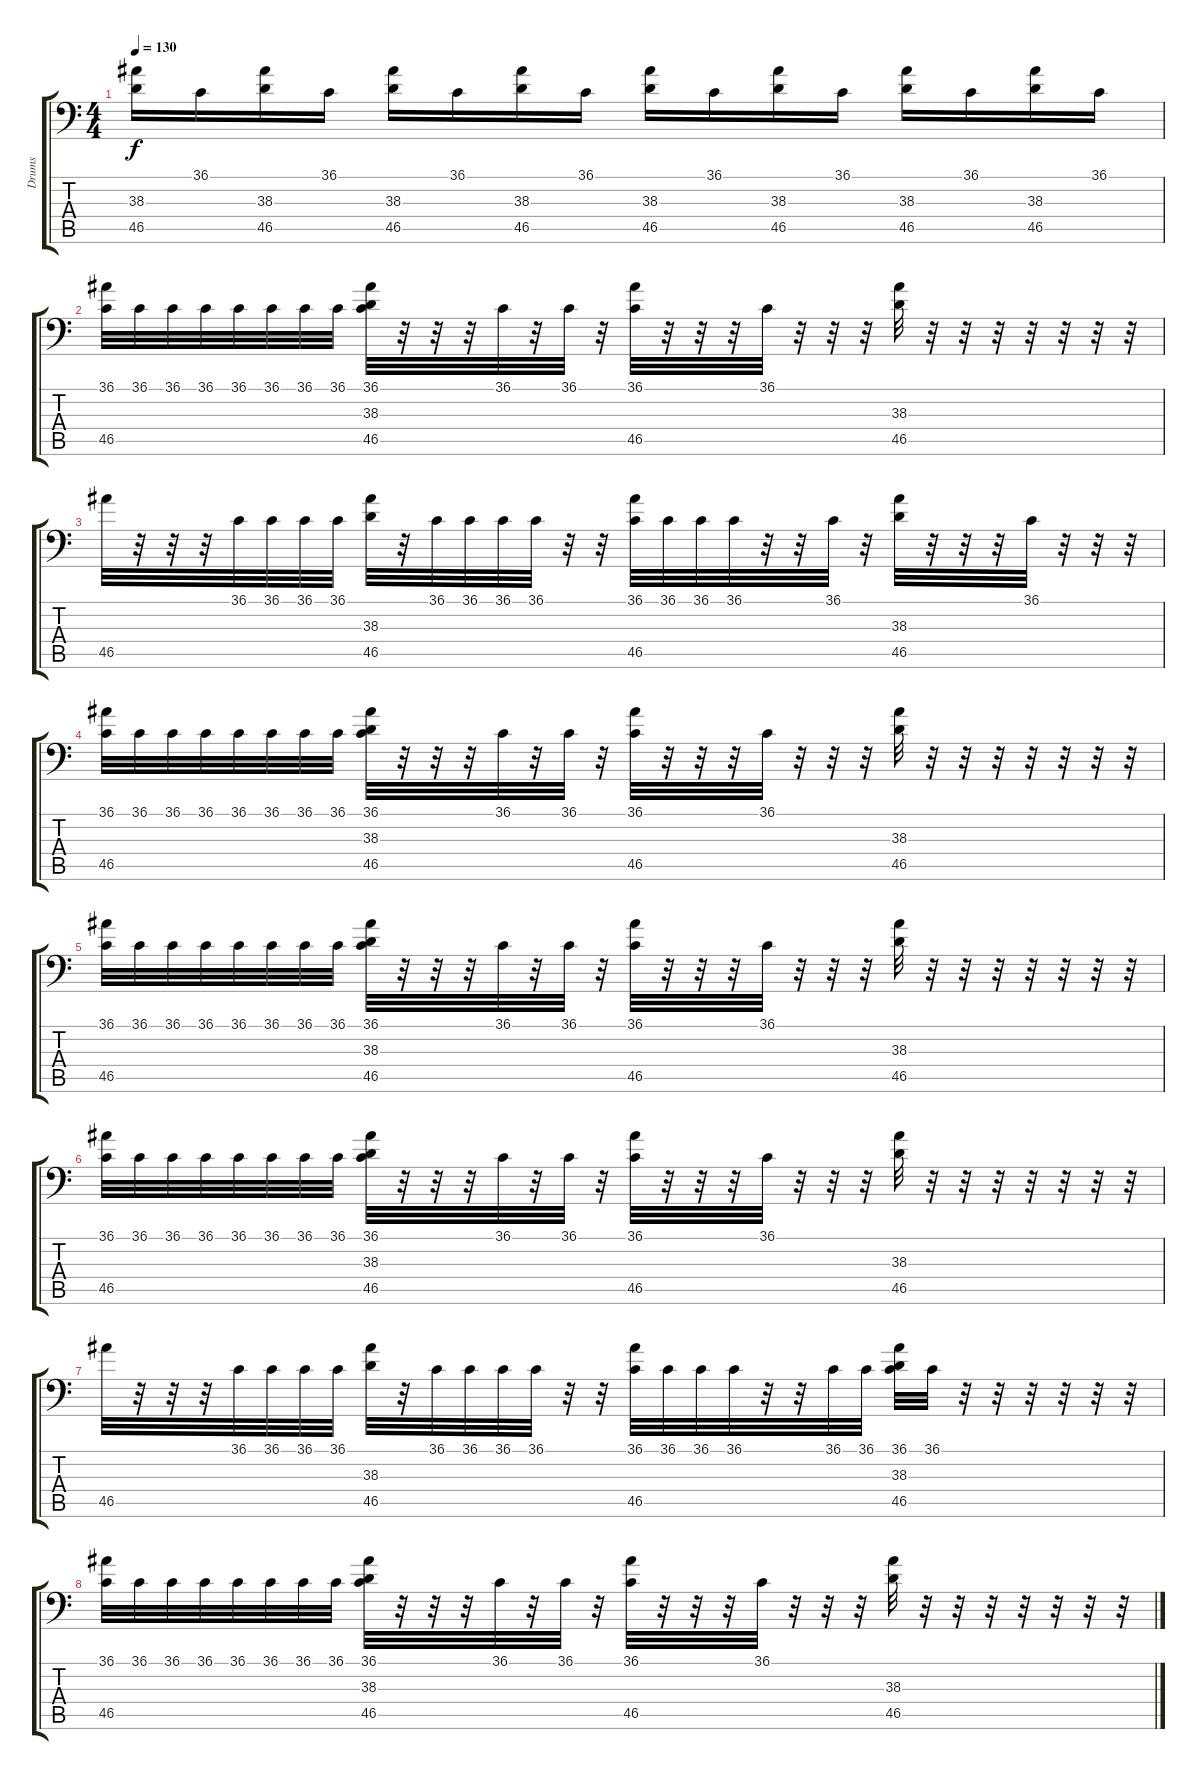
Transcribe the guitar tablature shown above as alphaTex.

\track ("Drums" "Drums") {instrument acousticgrandpiano}
\staff {score tabs}
\tuning (C-1 C-1 C-1 C-1 C-1 C-1) {hide}
\ts (4 4)
\tempo 130
\clef f4
\ks c
(38.3 46.5).16{dy f} 36.1.16 (38.3 46.5).16 36.1.16 (38.3 46.5).16 36.1.16 (38.3 46.5).16 36.1.16 (38.3 46.5).16 36.1.16 (38.3 46.5).16 36.1.16 (38.3 46.5).16 36.1.16 (38.3 46.5).16 36.1.16 |
(36.1 46.5).32 36.1.32 36.1.32 36.1.32 36.1.32 36.1.32 36.1.32 36.1.32 (36.1 38.3 46.5).32 r.32 r.32 r.32 36.1.32 r.32 36.1.32 r.32 (36.1 46.5).32 r.32 r.32 r.32 36.1.32 r.32 r.32 r.32 (38.3 46.5).32 r.32 r.32 r.32 r.32 r.32 r.32 r.32 |
46.5.32 r.32 r.32 r.32 36.1.32 36.1.32 36.1.32 36.1.32 (38.3 46.5).32 r.32 36.1.32 36.1.32 36.1.32 36.1.32 r.32 r.32 (36.1 46.5).32 36.1.32 36.1.32 36.1.32 r.32 r.32 36.1.32 r.32 (38.3 46.5).32 r.32 r.32 r.32 36.1.32 r.32 r.32 r.32 |
(36.1 46.5).32 36.1.32 36.1.32 36.1.32 36.1.32 36.1.32 36.1.32 36.1.32 (36.1 38.3 46.5).32 r.32 r.32 r.32 36.1.32 r.32 36.1.32 r.32 (36.1 46.5).32 r.32 r.32 r.32 36.1.32 r.32 r.32 r.32 (38.3 46.5).32 r.32 r.32 r.32 r.32 r.32 r.32 r.32 |
(36.1 46.5).32 36.1.32 36.1.32 36.1.32 36.1.32 36.1.32 36.1.32 36.1.32 (36.1 38.3 46.5).32 r.32 r.32 r.32 36.1.32 r.32 36.1.32 r.32 (36.1 46.5).32 r.32 r.32 r.32 36.1.32 r.32 r.32 r.32 (38.3 46.5).32 r.32 r.32 r.32 r.32 r.32 r.32 r.32 |
(36.1 46.5).32 36.1.32 36.1.32 36.1.32 36.1.32 36.1.32 36.1.32 36.1.32 (36.1 38.3 46.5).32 r.32 r.32 r.32 36.1.32 r.32 36.1.32 r.32 (36.1 46.5).32 r.32 r.32 r.32 36.1.32 r.32 r.32 r.32 (38.3 46.5).32 r.32 r.32 r.32 r.32 r.32 r.32 r.32 |
46.5.32 r.32 r.32 r.32 36.1.32 36.1.32 36.1.32 36.1.32 (38.3 46.5).32 r.32 36.1.32 36.1.32 36.1.32 36.1.32 r.32 r.32 (36.1 46.5).32 36.1.32 36.1.32 36.1.32 r.32 r.32 36.1.32 36.1.32 (36.1 38.3 46.5).32 36.1.32 r.32 r.32 r.32 r.32 r.32 r.32 |
(36.1 46.5).32 36.1.32 36.1.32 36.1.32 36.1.32 36.1.32 36.1.32 36.1.32 (36.1 38.3 46.5).32 r.32 r.32 r.32 36.1.32 r.32 36.1.32 r.32 (36.1 46.5).32 r.32 r.32 r.32 36.1.32 r.32 r.32 r.32 (38.3 46.5).32 r.32 r.32 r.32 r.32 r.32 r.32 r.32
